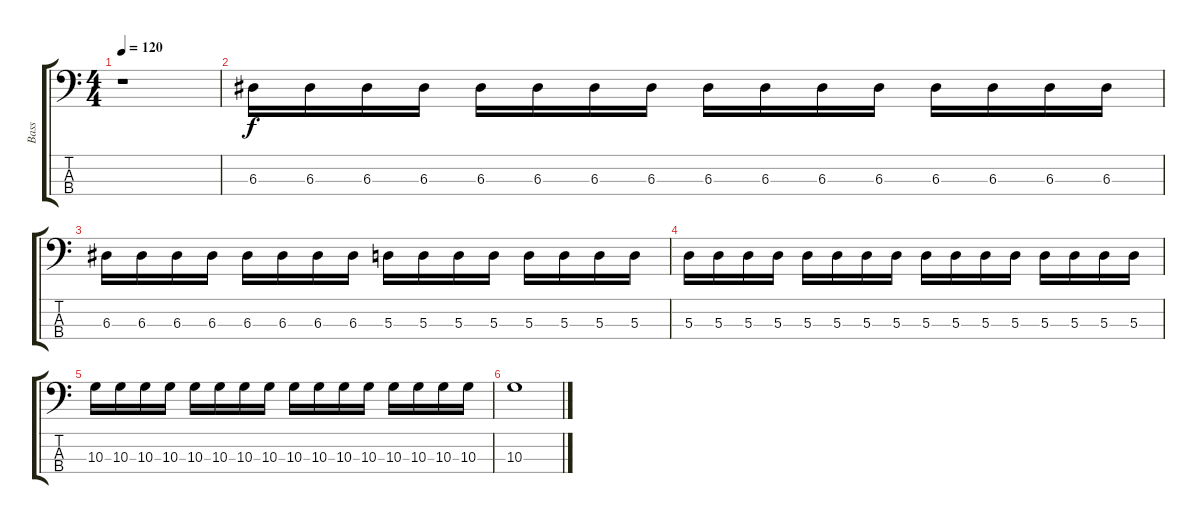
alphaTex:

\track ("Bass" "Bass") {instrument electricbassfinger}
\staff {score tabs}
\tuning (G2 D2 A1 E1) {hide}
\ts (4 4)
\tempo 120
\clef f4
\ks c
r.1{dy f} |
6.3.16 6.3.16 6.3.16 6.3.16 6.3.16 6.3.16 6.3.16 6.3.16 6.3.16 6.3.16 6.3.16 6.3.16 6.3.16 6.3.16 6.3.16 6.3.16 |
6.3.16 6.3.16 6.3.16 6.3.16 6.3.16 6.3.16 6.3.16 6.3.16 5.3.16 5.3.16 5.3.16 5.3.16 5.3.16 5.3.16 5.3.16 5.3.16 |
5.3.16 5.3.16 5.3.16 5.3.16 5.3.16 5.3.16 5.3.16 5.3.16 5.3.16 5.3.16 5.3.16 5.3.16 5.3.16 5.3.16 5.3.16 5.3.16 |
10.3.16 10.3.16 10.3.16 10.3.16 10.3.16 10.3.16 10.3.16 10.3.16 10.3.16 10.3.16 10.3.16 10.3.16 10.3.16 10.3.16 10.3.16 10.3.16 |
10.3.1
